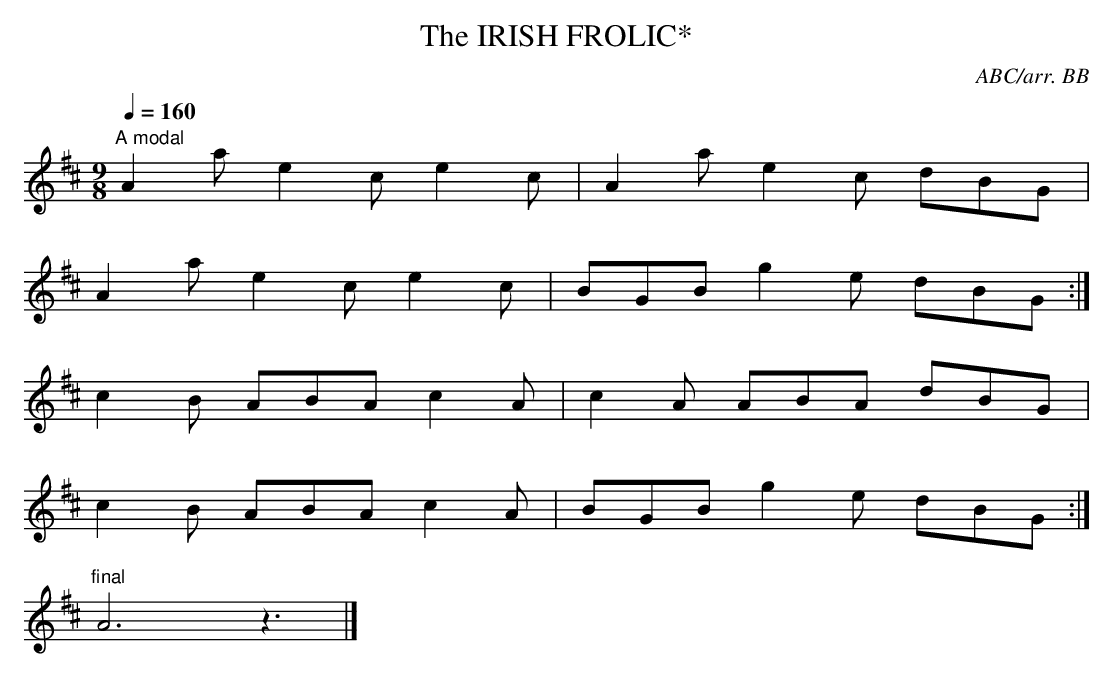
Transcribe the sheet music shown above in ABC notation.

X:1
T:IRISH FROLIC*, The
C:ABC/arr. BB
L:1/8
Q:1/4=160
M:9/8
K:D
"A modal"
A2a e2c e2c|A2a e2c dBG|
A2a e2c e2c|BGB g2e dBG:|
c2B ABA c2A|c2A ABA dBG|
c2B ABA c2A|BGB g2e dBG:|
"final"A6z3|]
